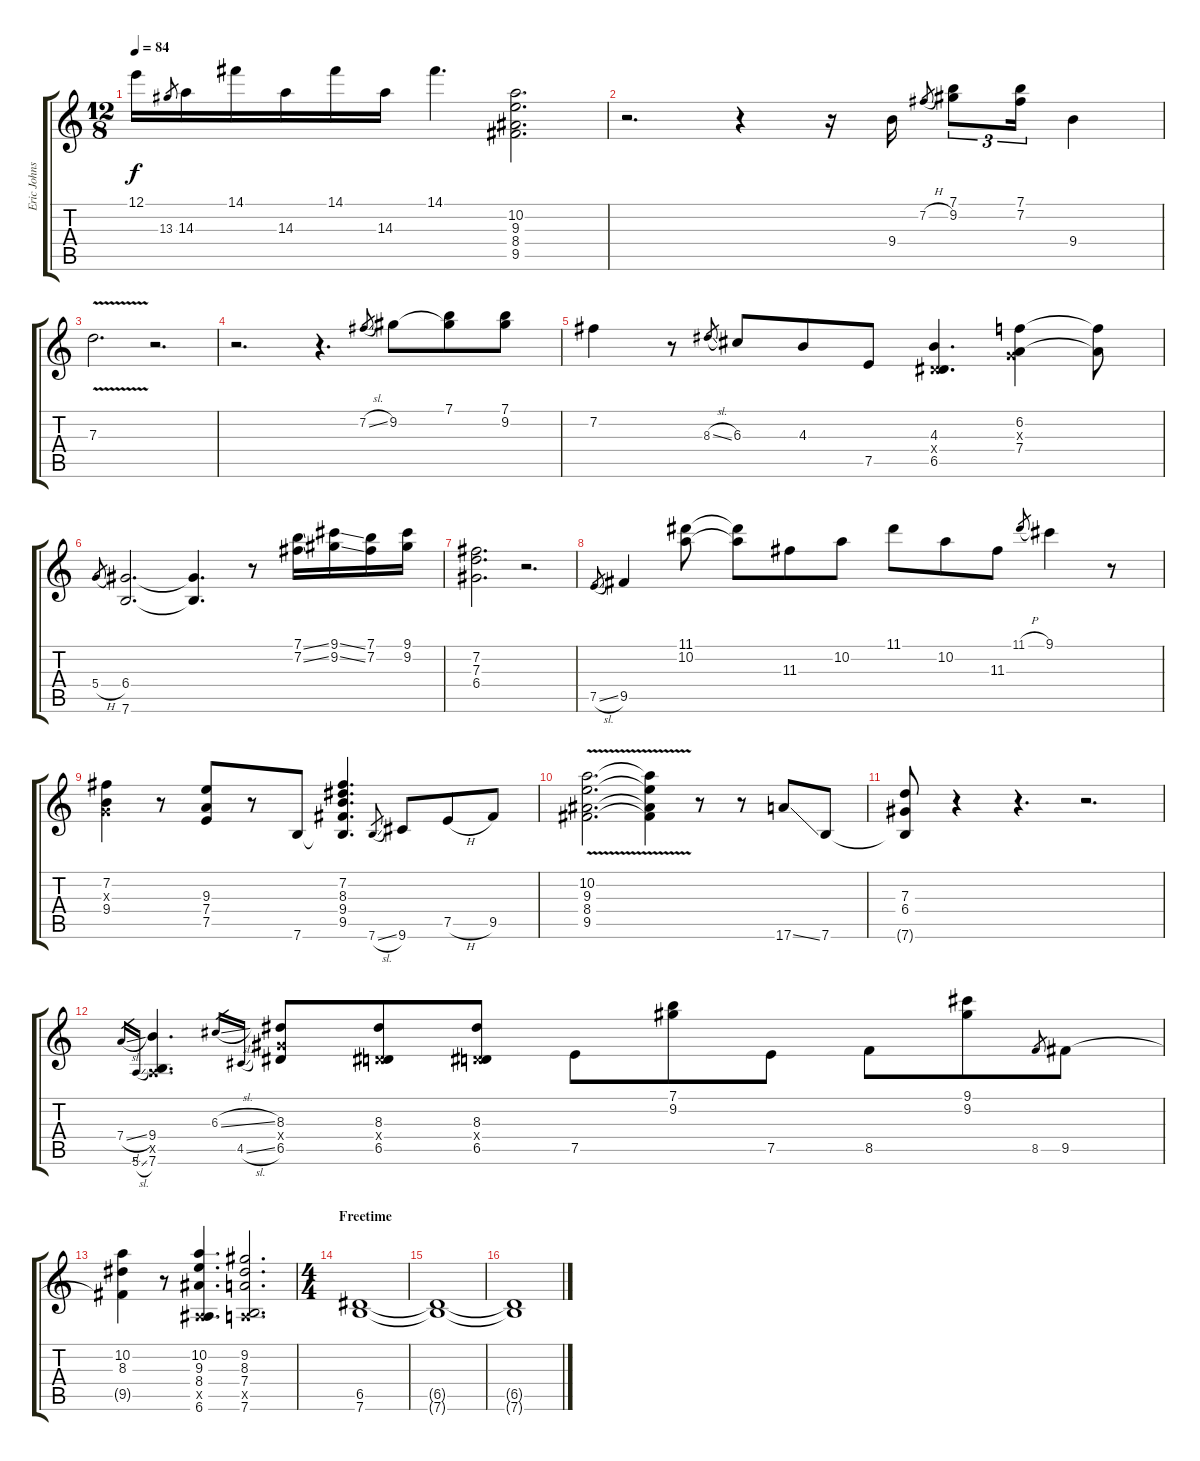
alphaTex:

\track ("Eric Johnson" "Eric Johns") {instrument overdrivenguitar}
\staff {score tabs}
\tuning (E4 B3 G3 D3 A2 E2) {hide}
\ts (12 8)
\tempo 84
\clef g2
\ks c
12.1{t}.16{dy f} 13.3.8{gr} 14.3.16 14.1.16 14.3.16 14.1.16 14.3.16 14.1.4{d} (10.2 9.3 8.4 9.5).2{d} |
r.2{d} r.4 r.16 9.4.16 7.2{h}.8{gr} (7.1 9.2).8{tu (3 2)} (7.1 7.2).16{tu (3 2)} 9.4.4 |
7.3{v}.2{d} r.2{d} |
r.2{d} r.4{d} 7.2{sl}.8{gr} 9.2.8 (7.1 9.2{t}).8 (7.1 9.2).8 |
7.2.4 r.8 8.3{sl}.8{gr} 6.3.8 4.3.8 7.5.8 (4.3 0.4{x} 6.5).4{d} (6.2 0.3{x} 7.4).4 (6.2{t} 7.4{t}).8 |
5.4{h}.8{gr} (6.4 7.6).2{d} (6.4{t} 7.6{t}).4{d} r.8 (7.1{ss} 7.2{ss}).16 (9.1{ss} 9.2{ss}).16 (7.1 7.2).16 (9.1 9.2).16 |
(7.2 7.3 6.4).2{d} r.2{d} |
7.5{sl}.8{gr} 9.5.4 (11.1 10.2).8 (11.1{t} 10.2{t}).8 11.3.8 10.2.8 11.1.8 10.2.8 11.3.8 11.1{h}.8{gr} 9.1.4 r.8 |
(7.2 0.3{x} 9.4).4 r.8 (9.3 7.4 7.5).8 r.8 7.6.8 (7.2 8.3 9.4 9.5 7.6{t}).4{d} 7.6{sl}.8{gr} 9.6.8 7.5{h}.8 9.5.8 |
(10.2{v} 9.3{v} 8.4{v} 9.5{v}).2{d} (10.2{t} 9.3{t} 8.4{t} 9.5{t}).4 r.8 r.8 17.6{ss}.8 7.6.8 |
(7.3 6.4 7.6{t}).8 r.4 r.4{d} r.2{d} |
7.4{sl}.16{gr} 5.6{sl}.16{gr} (9.4 0.5{x} 7.6).4{d} 6.3{sl}.16{gr} 4.5{sl}.16{gr} (8.3 6.4{x} 6.5).8 (8.3 0.4{x} 6.5).8 (8.3 0.4{x} 6.5).8 7.5.8 (7.1 9.2).8 7.5.8 8.5.8 (9.1 9.2).8 8.5.8{gr} 9.5.8 |
(10.2 8.3 9.5{t}).4 r.8 (10.2 9.3 8.4 0.5{x} 6.6).4{d} (9.2 8.3 7.4 0.5{x} 7.6).2{d} |
\ts (4 4)
\section ("" "Freetime")
(6.5 7.6).1 |
(6.5{t} 7.6{t}).1 |
(6.5{t} 7.6{t}).1
